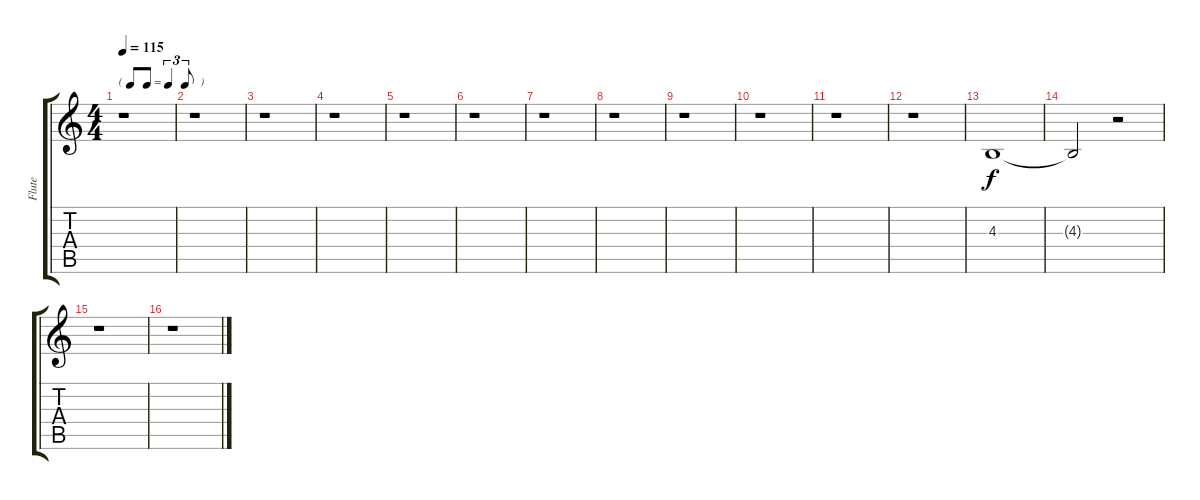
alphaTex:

\track ("Flute" "Flute") {instrument flute}
\staff {score tabs}
\tuning (E4 B3 G3 D3 A2 E2) {hide}
\ts (4 4)
\tf triplet8th
\tempo 115
\clef g2
\ks c
r.1{dy f} |
r.1 |
r.1 |
r.1 |
r.1 |
r.1 |
r.1 |
r.1 |
r.1 |
r.1 |
r.1 |
r.1 |
4.3.1 |
4.3{t}.2 r.2 |
r.1 |
r.1
